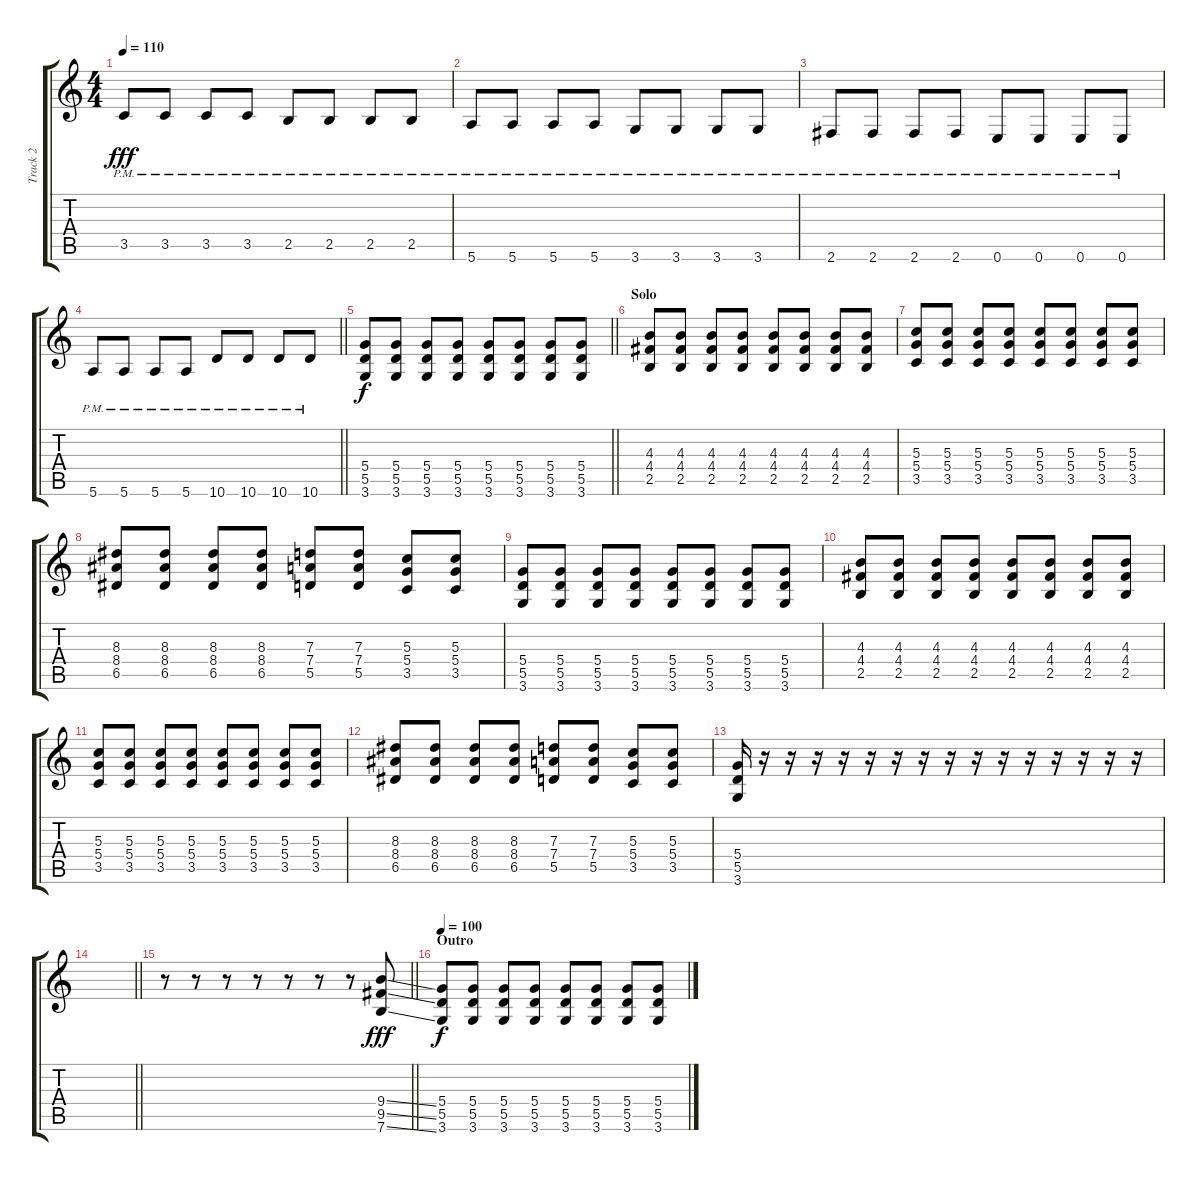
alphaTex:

\track ("Track 2" "Track 2") {instrument overdrivenguitar}
\staff {score tabs}
\tuning (E4 B3 G3 D3 A2 E2) {hide}
\ts (4 4)
\tempo 110
\clef g2
\ks c
3.5{pm}.8{dy fff} 3.5{pm}.8 3.5{pm}.8 3.5{pm}.8 2.5{pm}.8 2.5{pm}.8 2.5{pm}.8 2.5{pm}.8 |
5.6{pm}.8 5.6{pm}.8 5.6{pm}.8 5.6{pm}.8 3.6{pm}.8 3.6{pm}.8 3.6{pm}.8 3.6{pm}.8 |
2.6{pm}.8 2.6{pm}.8 2.6{pm}.8 2.6{pm}.8 0.6{pm}.8 0.6{pm}.8 0.6{pm}.8 0.6{pm}.8 |
\barLineRight lightlight
5.6{pm}.8 5.6{pm}.8 5.6{pm}.8 5.6{pm}.8 10.6{pm}.8 10.6{pm}.8 10.6{pm}.8 10.6{pm}.8 |
\barLineRight lightlight
(5.4 5.5 3.6).8{dy f volume 14} (5.4 5.5 3.6).8 (5.4 5.5 3.6).8 (5.4 5.5 3.6).8 (5.4 5.5 3.6).8 (5.4 5.5 3.6).8 (5.4 5.5 3.6).8 (5.4 5.5 3.6).8 |
\section ("" "Solo")
(4.3 4.4 2.5).8 (4.3 4.4 2.5).8 (4.3 4.4 2.5).8 (4.3 4.4 2.5).8 (4.3 4.4 2.5).8 (4.3 4.4 2.5).8 (4.3 4.4 2.5).8 (4.3 4.4 2.5).8 |
(5.3 5.4 3.5).8 (5.3 5.4 3.5).8 (5.3 5.4 3.5).8 (5.3 5.4 3.5).8 (5.3 5.4 3.5).8 (5.3 5.4 3.5).8 (5.3 5.4 3.5).8 (5.3 5.4 3.5).8 |
(8.3 8.4 6.5).8 (8.3 8.4 6.5).8 (8.3 8.4 6.5).8 (8.3 8.4 6.5).8 (7.3 7.4 5.5).8 (7.3 7.4 5.5).8 (5.3 5.4 3.5).8 (5.3 5.4 3.5).8 |
(5.4 5.5 3.6).8 (5.4 5.5 3.6).8 (5.4 5.5 3.6).8 (5.4 5.5 3.6).8 (5.4 5.5 3.6).8 (5.4 5.5 3.6).8 (5.4 5.5 3.6).8 (5.4 5.5 3.6).8 |
(4.3 4.4 2.5).8 (4.3 4.4 2.5).8 (4.3 4.4 2.5).8 (4.3 4.4 2.5).8 (4.3 4.4 2.5).8 (4.3 4.4 2.5).8 (4.3 4.4 2.5).8 (4.3 4.4 2.5).8 |
(5.3 5.4 3.5).8 (5.3 5.4 3.5).8 (5.3 5.4 3.5).8 (5.3 5.4 3.5).8 (5.3 5.4 3.5).8 (5.3 5.4 3.5).8 (5.3 5.4 3.5).8 (5.3 5.4 3.5).8 |
(8.3 8.4 6.5).8 (8.3 8.4 6.5).8 (8.3 8.4 6.5).8 (8.3 8.4 6.5).8 (7.3 7.4 5.5).8 (7.3 7.4 5.5).8 (5.3 5.4 3.5).8 (5.3 5.4 3.5).8 |
(5.4 5.5 3.6).16 r.16 r.16 r.16 r.16 r.16 r.16 r.16 r.16 r.16 r.16 r.16 r.16 r.16 r.16 r.16 |
\barLineRight lightlight
|
\barLineRight lightlight
r.8 r.8 r.8 r.8 r.8 r.8 r.8 (9.4{ss} 9.5{ss} 7.6{ss}).8{dy fff} |
\section ("" "Outro")
\tempo 100
(5.4 5.5 3.6).8{dy f volume 16} (5.4 5.5 3.6).8 (5.4 5.5 3.6).8 (5.4 5.5 3.6).8 (5.4 5.5 3.6).8 (5.4 5.5 3.6).8 (5.4 5.5 3.6).8 (5.4 5.5 3.6).8
